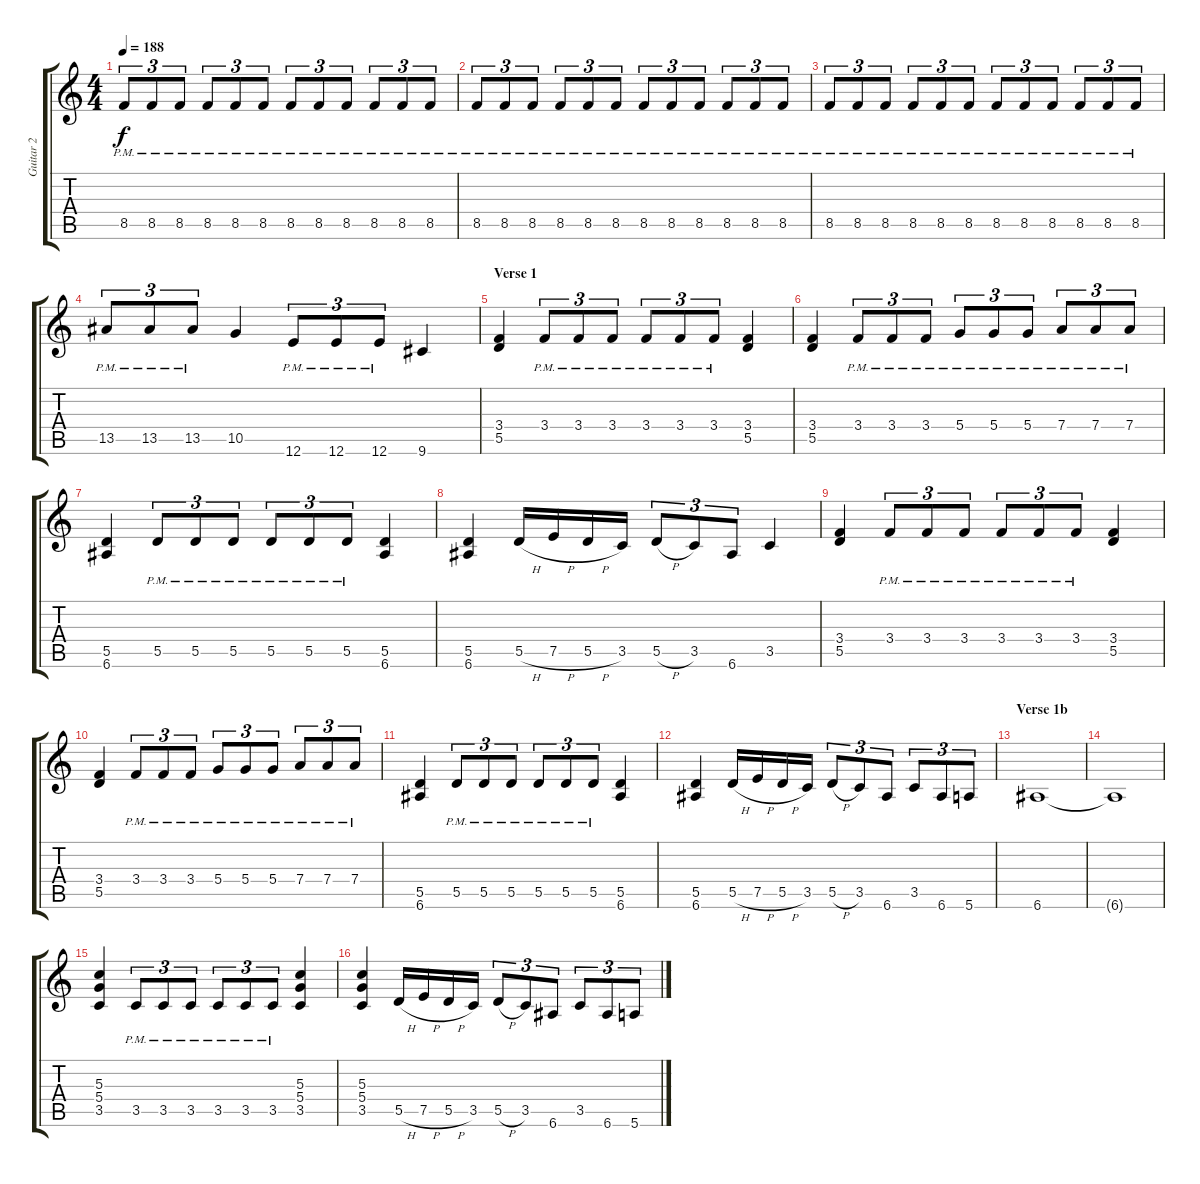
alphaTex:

\track ("Guitar 2" "Guitar 2") {instrument distortionguitar}
\staff {score tabs}
\tuning (E4 B3 G3 D3 A2 E2) {hide}
\ts (4 4)
\tempo 188
\clef g2
\ks c
8.5{pm}.8{tu (3 2) dy f} 8.5{pm}.8{tu (3 2)} 8.5{pm}.8{tu (3 2)} 8.5{pm}.8{tu (3 2)} 8.5{pm}.8{tu (3 2)} 8.5{pm}.8{tu (3 2)} 8.5{pm}.8{tu (3 2)} 8.5{pm}.8{tu (3 2)} 8.5{pm}.8{tu (3 2)} 8.5{pm}.8{tu (3 2)} 8.5{pm}.8{tu (3 2)} 8.5{pm}.8{tu (3 2)} |
8.5{pm}.8{tu (3 2)} 8.5{pm}.8{tu (3 2)} 8.5{pm}.8{tu (3 2)} 8.5{pm}.8{tu (3 2)} 8.5{pm}.8{tu (3 2)} 8.5{pm}.8{tu (3 2)} 8.5{pm}.8{tu (3 2)} 8.5{pm}.8{tu (3 2)} 8.5{pm}.8{tu (3 2)} 8.5{pm}.8{tu (3 2)} 8.5{pm}.8{tu (3 2)} 8.5{pm}.8{tu (3 2)} |
8.5{pm}.8{tu (3 2)} 8.5{pm}.8{tu (3 2)} 8.5{pm}.8{tu (3 2)} 8.5{pm}.8{tu (3 2)} 8.5{pm}.8{tu (3 2)} 8.5{pm}.8{tu (3 2)} 8.5{pm}.8{tu (3 2)} 8.5{pm}.8{tu (3 2)} 8.5{pm}.8{tu (3 2)} 8.5{pm}.8{tu (3 2)} 8.5{pm}.8{tu (3 2)} 8.5{pm}.8{tu (3 2)} |
13.5{pm}.8{tu (3 2)} 13.5{pm}.8{tu (3 2)} 13.5{pm}.8{tu (3 2)} 10.5.4 12.6{pm}.8{tu (3 2)} 12.6{pm}.8{tu (3 2)} 12.6{pm}.8{tu (3 2)} 9.6.4 |
\section ("" "Verse 1")
(3.4 5.5).4 3.4{pm}.8{tu (3 2)} 3.4{pm}.8{tu (3 2)} 3.4{pm}.8{tu (3 2)} 3.4{pm}.8{tu (3 2)} 3.4{pm}.8{tu (3 2)} 3.4{pm}.8{tu (3 2)} (3.4 5.5).4 |
(3.4 5.5).4 3.4{pm}.8{tu (3 2)} 3.4{pm}.8{tu (3 2)} 3.4{pm}.8{tu (3 2)} 5.4{pm}.8{tu (3 2)} 5.4{pm}.8{tu (3 2)} 5.4{pm}.8{tu (3 2)} 7.4{pm}.8{tu (3 2)} 7.4{pm}.8{tu (3 2)} 7.4{pm}.8{tu (3 2)} |
(5.5 6.6).4 5.5{pm}.8{tu (3 2)} 5.5{pm}.8{tu (3 2)} 5.5{pm}.8{tu (3 2)} 5.5{pm}.8{tu (3 2)} 5.5{pm}.8{tu (3 2)} 5.5{pm}.8{tu (3 2)} (5.5 6.6).4 |
(5.5 6.6).4 5.5{h}.16 7.5{h}.16 5.5{h}.16 3.5.16 5.5{h}.8{tu (3 2)} 3.5.8{tu (3 2)} 6.6.8{tu (3 2)} 3.5.4 |
(3.4 5.5).4 3.4{pm}.8{tu (3 2)} 3.4{pm}.8{tu (3 2)} 3.4{pm}.8{tu (3 2)} 3.4{pm}.8{tu (3 2)} 3.4{pm}.8{tu (3 2)} 3.4{pm}.8{tu (3 2)} (3.4 5.5).4 |
(3.4 5.5).4 3.4{pm}.8{tu (3 2)} 3.4{pm}.8{tu (3 2)} 3.4{pm}.8{tu (3 2)} 5.4{pm}.8{tu (3 2)} 5.4{pm}.8{tu (3 2)} 5.4{pm}.8{tu (3 2)} 7.4{pm}.8{tu (3 2)} 7.4{pm}.8{tu (3 2)} 7.4{pm}.8{tu (3 2)} |
(5.5 6.6).4 5.5{pm}.8{tu (3 2)} 5.5{pm}.8{tu (3 2)} 5.5{pm}.8{tu (3 2)} 5.5{pm}.8{tu (3 2)} 5.5{pm}.8{tu (3 2)} 5.5{pm}.8{tu (3 2)} (5.5 6.6).4 |
(5.5 6.6).4 5.5{h}.16 7.5{h}.16 5.5{h}.16 3.5.16 5.5{h}.8{tu (3 2)} 3.5.8{tu (3 2)} 6.6.8{tu (3 2)} 3.5.8{tu (3 2)} 6.6.8{tu (3 2)} 5.6.8{tu (3 2)} |
\section ("" "Verse 1b")
6.6.1 |
6.6{t}.1 |
(5.3 5.4 3.5).4 3.5{pm}.8{tu (3 2)} 3.5{pm}.8{tu (3 2)} 3.5{pm}.8{tu (3 2)} 3.5{pm}.8{tu (3 2)} 3.5{pm}.8{tu (3 2)} 3.5{pm}.8{tu (3 2)} (5.3 5.4 3.5).4 |
(5.3 5.4 3.5).4 5.5{h}.16 7.5{h}.16 5.5{h}.16 3.5.16 5.5{h}.8{tu (3 2)} 3.5.8{tu (3 2)} 6.6.8{tu (3 2)} 3.5.8{tu (3 2)} 6.6.8{tu (3 2)} 5.6.8{tu (3 2)}
